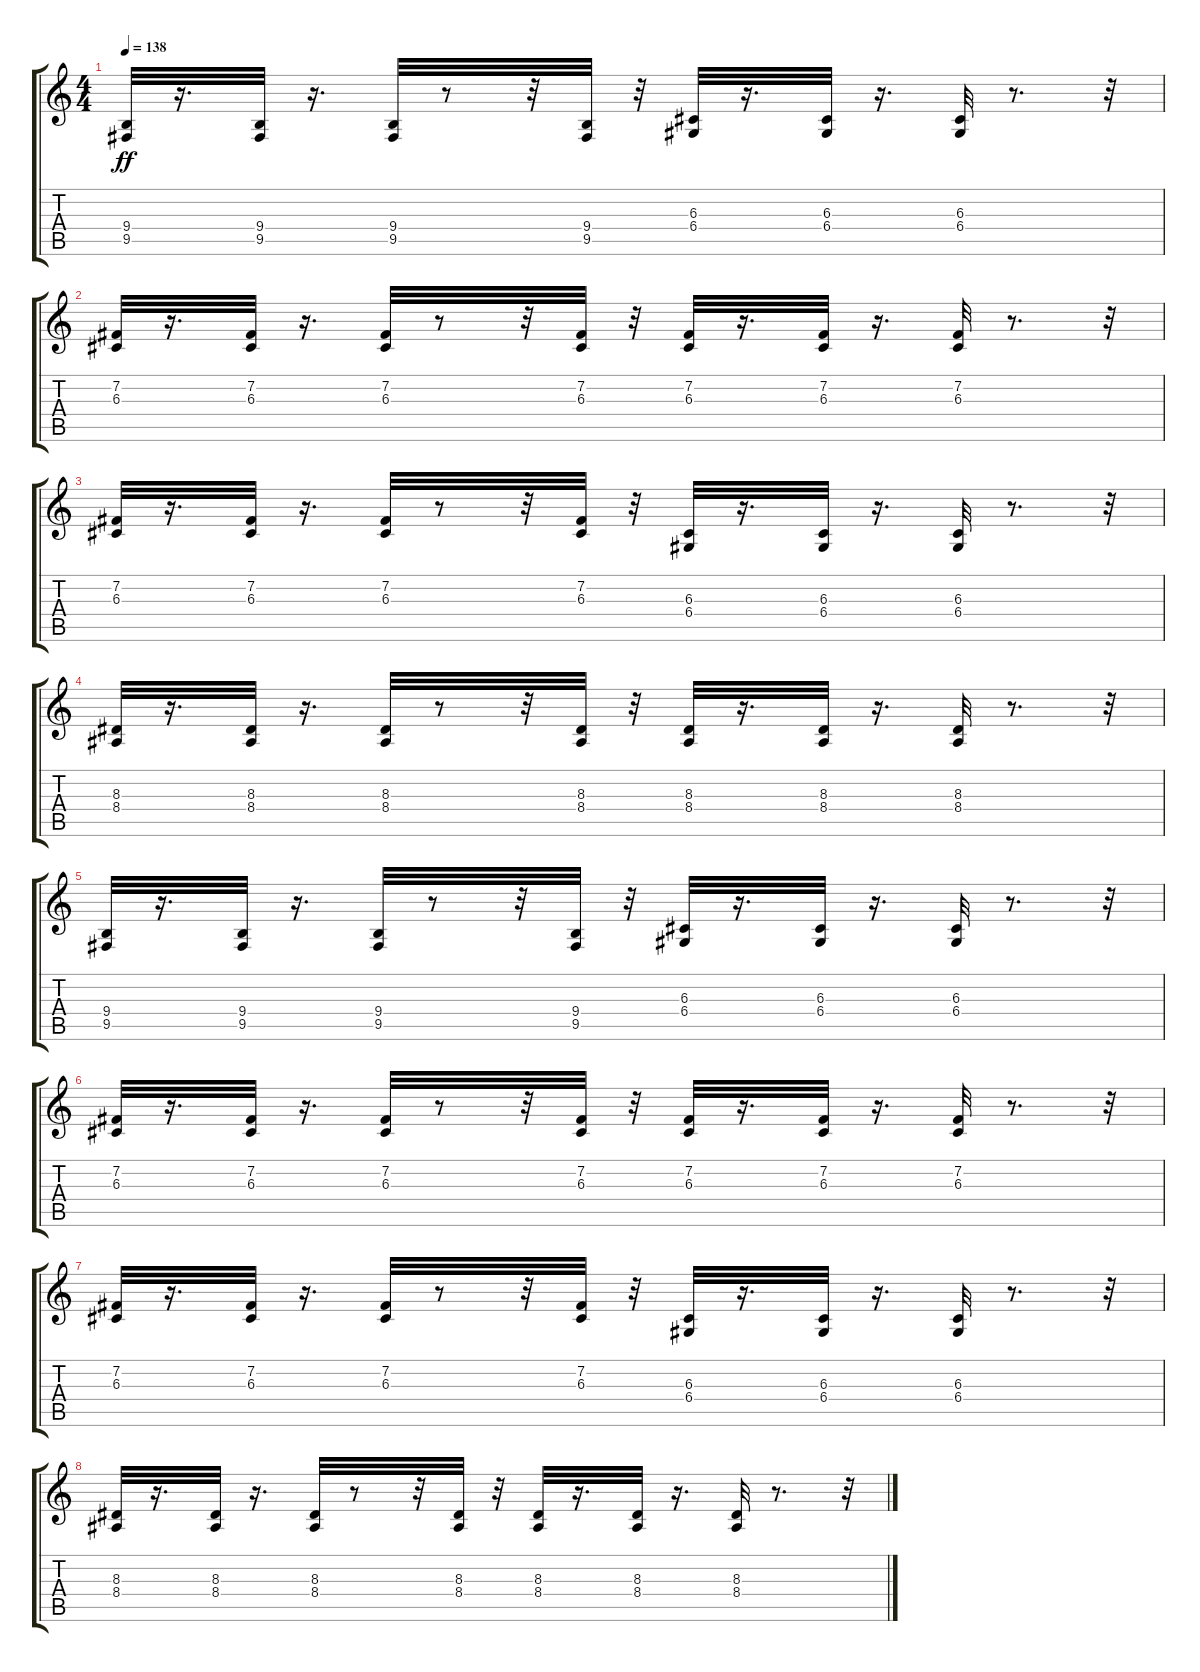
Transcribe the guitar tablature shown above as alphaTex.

\track "" {instrument lead8bassandlead}
\staff {score tabs}
\tuning (E4 B3 G3 D3 A2 E2) {hide}
\ts (4 4)
\tempo 138
\clef g2
\ks c
(9.4 9.5).32{dy ff} r.16{d} (9.4 9.5).32 r.16{d} (9.4 9.5).32 r.8 r.32 (9.4 9.5).32 r.32 (6.3 6.4).32 r.16{d} (6.3 6.4).32 r.16{d} (6.3 6.4).32 r.8{d} r.32 |
(7.2 6.3).32 r.16{d} (7.2 6.3).32 r.16{d} (7.2 6.3).32 r.8 r.32 (7.2 6.3).32 r.32 (7.2 6.3).32 r.16{d} (7.2 6.3).32 r.16{d} (7.2 6.3).32 r.8{d} r.32 |
(7.2 6.3).32 r.16{d} (7.2 6.3).32 r.16{d} (7.2 6.3).32 r.8 r.32 (7.2 6.3).32 r.32 (6.3 6.4).32 r.16{d} (6.3 6.4).32 r.16{d} (6.3 6.4).32 r.8{d} r.32 |
(8.3 8.4).32 r.16{d} (8.3 8.4).32 r.16{d} (8.3 8.4).32 r.8 r.32 (8.3 8.4).32 r.32 (8.3 8.4).32 r.16{d} (8.3 8.4).32 r.16{d} (8.3 8.4).32 r.8{d} r.32 |
(9.4 9.5).32 r.16{d} (9.4 9.5).32 r.16{d} (9.4 9.5).32 r.8 r.32 (9.4 9.5).32 r.32 (6.3 6.4).32 r.16{d} (6.3 6.4).32 r.16{d} (6.3 6.4).32 r.8{d} r.32 |
(7.2 6.3).32 r.16{d} (7.2 6.3).32 r.16{d} (7.2 6.3).32 r.8 r.32 (7.2 6.3).32 r.32 (7.2 6.3).32 r.16{d} (7.2 6.3).32 r.16{d} (7.2 6.3).32 r.8{d} r.32 |
(7.2 6.3).32 r.16{d} (7.2 6.3).32 r.16{d} (7.2 6.3).32 r.8 r.32 (7.2 6.3).32 r.32 (6.3 6.4).32 r.16{d} (6.3 6.4).32 r.16{d} (6.3 6.4).32 r.8{d} r.32 |
(8.3 8.4).32 r.16{d} (8.3 8.4).32 r.16{d} (8.3 8.4).32 r.8 r.32 (8.3 8.4).32 r.32 (8.3 8.4).32 r.16{d} (8.3 8.4).32 r.16{d} (8.3 8.4).32 r.8{d} r.32
